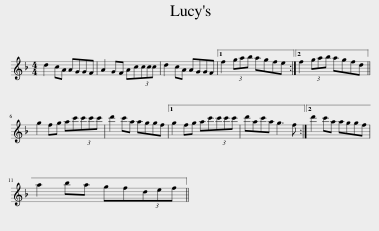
X:1
L:1/8
M:4/4
I:linebreak $
K:F
V:1 treble
V:1
 d2 cA AGGF | A2 GF Ac(3ccc | d2 cA AGGF |1 f2 (3gab agfe :|2 f2 (3gab agfd ||$ %5
 g2 fg ac'(3c'c'c' | d'2 c'a aggf |1 g2 fg ac'(3c'c'c' | d'ac'a g3 f :|2 d'2 c'a aggf |$ %10
 a2 ba gf(3def || %11
